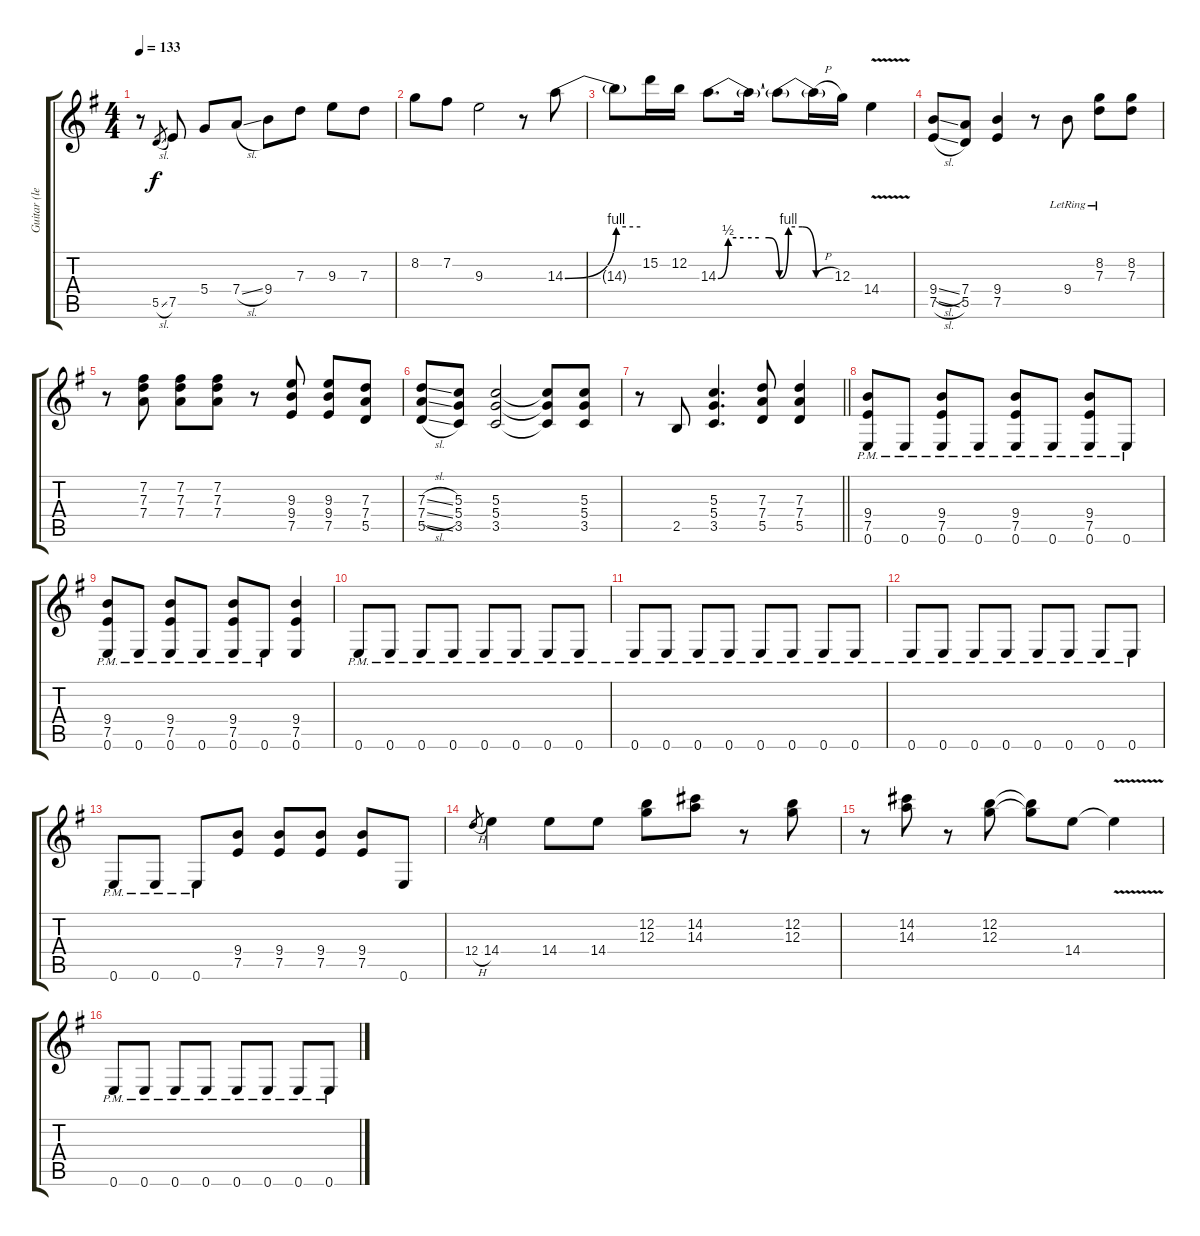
\track ("Guitar (left - K.K. Downing)" "Guitar (le") {instrument distortionguitar}
\staff {score tabs}
\tuning (E4 B3 G3 D3 A2 E2) {hide}
\ts (4 4)
\tempo 133
\clef g2
\ks g
r.8{dy f} 5.5{sl}.8{gr} 7.5.8 5.4.8 7.4{sl}.8 9.4.8 7.3.8 9.3.8 7.3.8 |
8.2.8 7.2.8 9.3.2 r.8 14.3{be (bend 0 0 60 4)}.8 |
14.3{be (hold 0 4 60 4) t}.8 15.2.16 12.2.16 14.3{be (custom 0 0 10 2 25 2 40 2 50 2 60 0)}.8{d} 14.3{t}.16 14.3{be (custom 0 0 10 4 25 4 40 0 60 0) t}.8 14.3{h t}.16 12.3.16 14.4{v}.4 |
(9.4{sl} 7.5{sl}).8 (7.4 5.5).8 (9.4 7.5).4 r.8 9.4{lr}.8 (8.2{lr} 7.3{lr}).8 (8.2 7.3).8 |
r.8 (7.2 7.3 7.4).8 (7.2 7.3 7.4).8 (7.2 7.3 7.4).8 r.8 (9.3 9.4 7.5).8 (9.3 9.4 7.5).8 (7.3 7.4 5.5).8 |
(7.3{sl} 7.4{sl} 5.5{sl}).8 (5.3 5.4 3.5).8 (5.3 5.4 3.5).2 (5.3{t} 5.4{t} 3.5{t}).8 (5.3 5.4 3.5).8 |
\barLineRight lightlight
r.8 2.5.8 (5.3 5.4 3.5).4{d} (7.3 7.4 5.5).8 (7.3 7.4 5.5).4 |
(9.4{pm} 7.5{pm} 0.6{pm}).8 0.6{pm}.8 (9.4{pm} 7.5{pm} 0.6{pm}).8 0.6{pm}.8 (9.4{pm} 7.5{pm} 0.6{pm}).8 0.6{pm}.8 (9.4{pm} 7.5{pm} 0.6{pm}).8 0.6{pm}.8 |
(9.4{pm} 7.5{pm} 0.6{pm}).8 0.6{pm}.8 (9.4{pm} 7.5{pm} 0.6{pm}).8 0.6{pm}.8 (9.4{pm} 7.5{pm} 0.6{pm}).8 0.6{pm}.8 (9.4 7.5 0.6).4 |
0.6{pm}.8 0.6{pm}.8 0.6{pm}.8 0.6{pm}.8 0.6{pm}.8 0.6{pm}.8 0.6{pm}.8 0.6{pm}.8 |
0.6{pm}.8 0.6{pm}.8 0.6{pm}.8 0.6{pm}.8 0.6{pm}.8 0.6{pm}.8 0.6{pm}.8 0.6{pm}.8 |
0.6{pm}.8 0.6{pm}.8 0.6{pm}.8 0.6{pm}.8 0.6{pm}.8 0.6{pm}.8 0.6{pm}.8 0.6{pm}.8 |
0.6{pm}.8 0.6{pm}.8 0.6{pm}.8 (9.4 7.5).8 (9.4 7.5).8 (9.4 7.5).8 (9.4 7.5).8 0.6.8 |
12.4{h}.8{gr} 14.4.4 14.4.8 14.4.8 (12.2 12.3).8 (14.2 14.3).8 r.8 (12.2 12.3).8 |
r.8 (14.2 14.3).8 r.8 (12.2 12.3).8 (12.2{t} 12.3{t}).8 14.4.8 14.4{v t}.4 |
0.6{pm}.8 0.6{pm}.8 0.6{pm}.8 0.6{pm}.8 0.6{pm}.8 0.6{pm}.8 0.6{pm}.8 0.6{pm}.8
